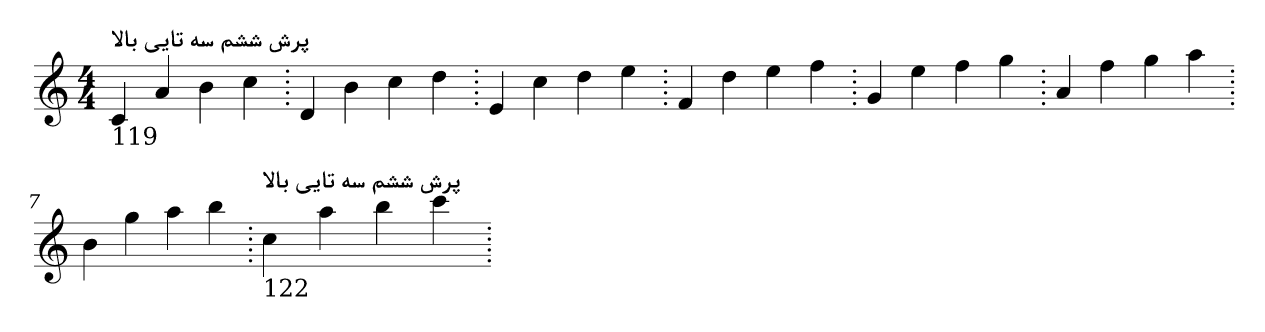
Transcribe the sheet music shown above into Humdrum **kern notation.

**kern
*part1
*staff1
!!LO:LB:g=z
*clefG2
*k[]
*C:
*M4/4
=1
!LO:TX:b:t=119
!LO:TX:a:t=پرش ششم سه تایی بالا
4ci/
4ai/
4bi\
4cci\
=2.
*k[]
*C:
4di/
4bi\
4cci\
4ddi\
=3.
*k[]
*C:
4ei/
4cci\
4ddi\
4eei\
=4.
*k[]
*C:
4fi/
4ddi\
4eei\
4ffi\
!!LO:LB:g=z
=5.
*k[]
*C:
4gi/
4eei\
4ffi\
4ggi\
=6.
*k[]
*C:
4ai/
4ffi\
4ggi\
4aai\
=7.
*k[]
*C:
4bi\
4ggi\
4aai\
4bbi\
!!LO:LB:g=z
=8.
*k[]
*C:
!LO:TX:b:t=122
!LO:TX:a:t=پرش ششم سه تایی بالا
4cci\
4aai\
4bbi\
4ccci\
=.
*-
